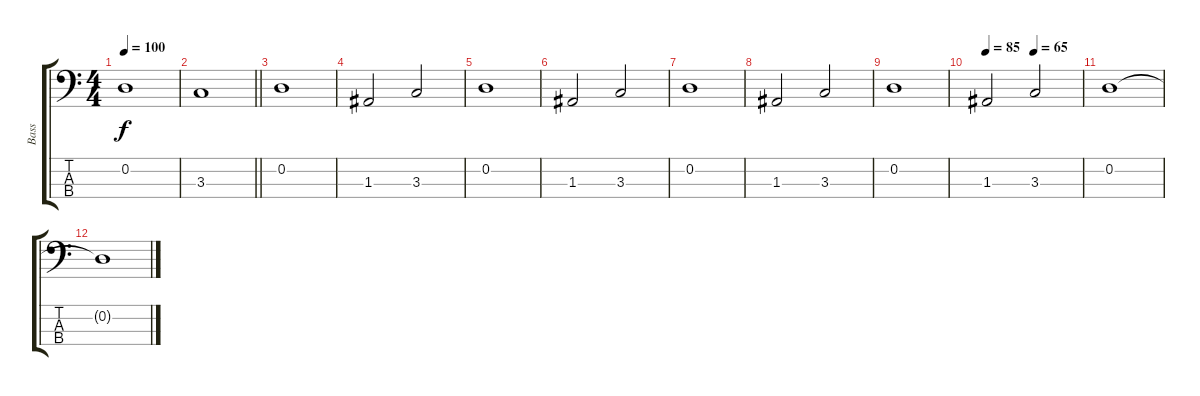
\track ("Bass" "Bass") {instrument electricbassfinger}
\staff {score tabs}
\tuning (G2 D2 A1 E1) {hide}
\ts (4 4)
\tempo 100
\clef f4
\ks c
0.2.1{dy f} |
\barLineRight lightlight
3.3.1 |
0.2.1 |
1.3.2 3.3.2 |
0.2.1 |
1.3.2 3.3.2 |
0.2.1 |
1.3.2 3.3.2 |
0.2.1 |
\tempo 85
\tempo (65 0.5)
1.3.2 3.3.2 |
0.2.1 |
0.2{t}.1
